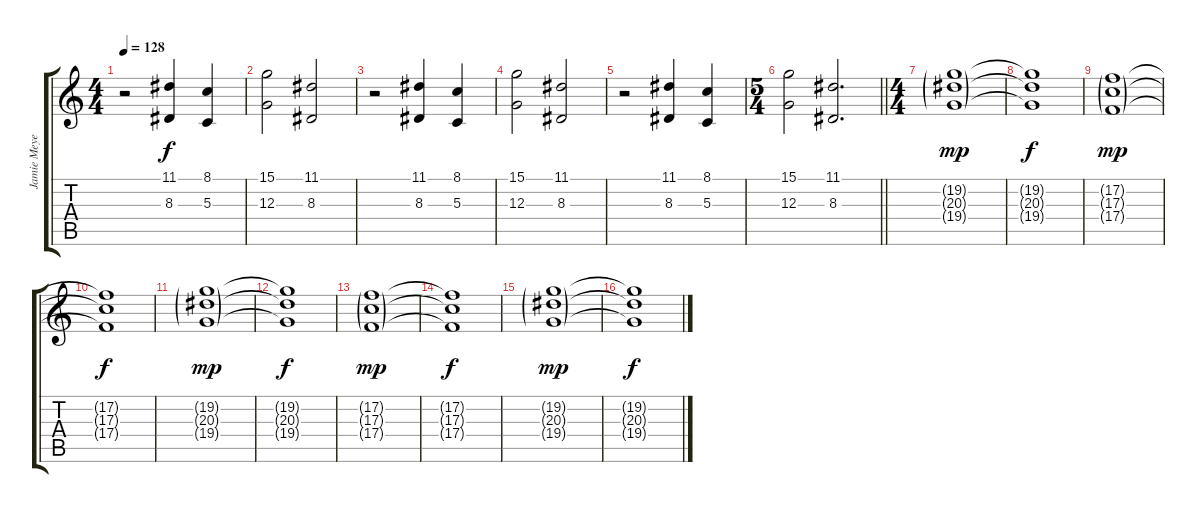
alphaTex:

\track ("Jamie Meyer" "Jamie Meye") {instrument stringensemble1}
\staff {score tabs}
\tuning (E4 C4 G3 C3 G2 C2) {hide}
\ts (4 4)
\tempo 128
\clef g2
\ks c
r.2{dy f} (11.1 8.3).4 (8.1 5.3).4 |
(15.1 12.3).2 (11.1 8.3).2 |
r.2 (11.1 8.3).4 (8.1 5.3).4 |
(15.1 12.3).2 (11.1 8.3).2 |
r.2 (11.1 8.3).4 (8.1 5.3).4 |
\ts (5 4)
\barLineRight lightlight
(15.1 12.3).2 (11.1 8.3).2{d} |
\ts (4 4)
(19.2{g} 20.3{g} 19.4{g}).1{dy mp} |
(19.2{t} 20.3{t} 19.4{t}).1{dy f} |
(17.2{g} 17.3{g} 17.4{g}).1{dy mp} |
(17.2{t} 17.3{t} 17.4{t}).1{dy f} |
(19.2{g} 20.3{g} 19.4{g}).1{dy mp} |
(19.2{t} 20.3{t} 19.4{t}).1{dy f} |
(17.2{g} 17.3{g} 17.4{g}).1{dy mp} |
(17.2{t} 17.3{t} 17.4{t}).1{dy f} |
(19.2{g} 20.3{g} 19.4{g}).1{dy mp} |
(19.2{t} 20.3{t} 19.4{t}).1{dy f}
